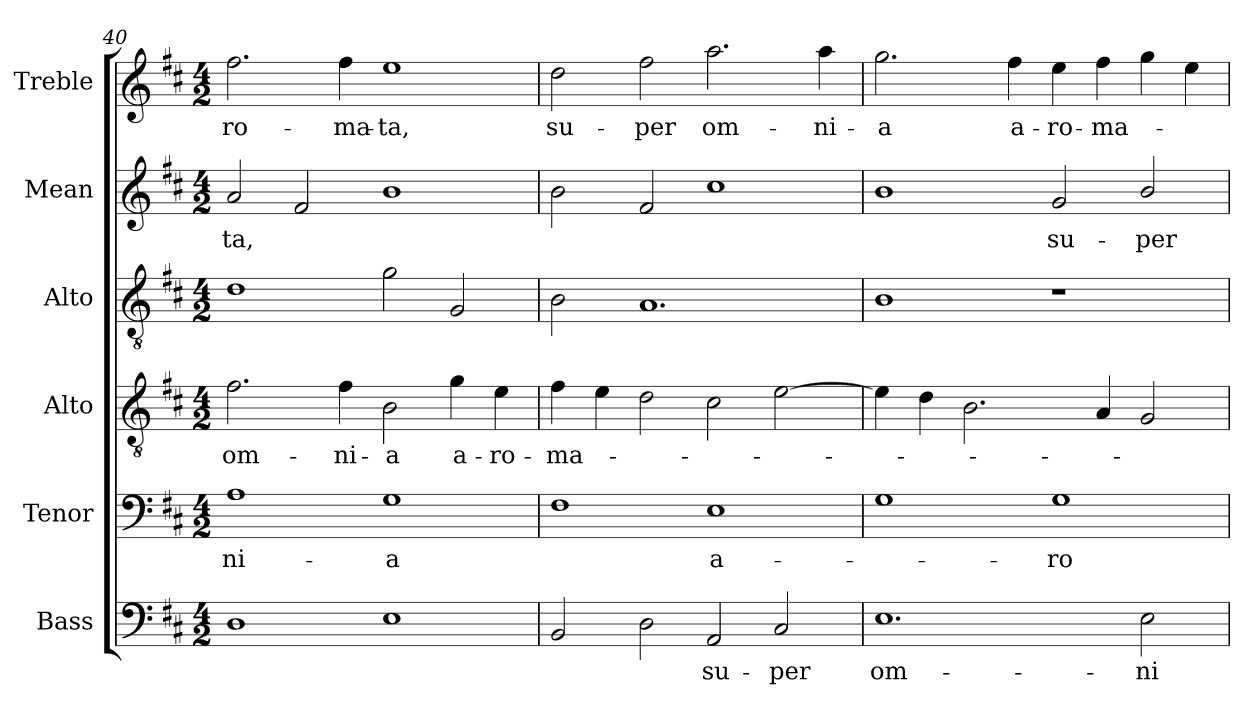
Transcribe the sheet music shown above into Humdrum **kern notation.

**kern	**text	**kern	**text	**kern	**text	**kern	**kern	**text	**kern	**text
*part6	*part6	*part5	*part5	*part4	*part4	*part3	*part2	*part2	*part1	*part1
*staff6	*staff6	*staff5	*staff5	*staff4	*staff4	*staff3	*staff2	*staff2	*staff1	*staff1
*I"Bass	*	*I"Tenor	*	*I"Alto	*	*I"Alto	*I"Mean	*	*I"Treble	*
*I'B.	*	*I'T.	*	*I'A.	*	*I'A.	*I'M.	*	*I'Tr.	*
*clefF4	*	*clefF4	*	*clefGv2	*	*clefGv2	*clefG2	*	*clefG2	*
*	*	*	*	*ITrd7c12	*	*ITrd7c12	*	*	*	*
*k[f#c#]	*	*k[f#c#]	*	*k[f#c#]	*	*k[f#c#]	*k[f#c#]	*	*k[f#c#]	*
*D:	*	*D:	*	*D:	*	*D:	*D:	*	*D:	*
*M4/2	*	*M4/2	*	*M4/2	*	*M4/2	*M4/2	*	*M4/2	*
=40	=40	=40	=40	=40	=40	=40	=40	=40	=40	=40
!	!	!	!LO:LY:b:color=#000000	!	!	!	!	!	!	!
!	!	!	!	!	!LO:LY:b:color=#000000	!	!	!	!	!
!	!	!	!	!	!	!	!	!LO:LY:b:color=#000000	!	!
!	!	!	!	!	!	!	!	!	!	!LO:LY:b:color=#000000
1Di	.	1Ai	-ni-	2.F#i\	om-	1Di	2ai/	ta,	2.ff#i\	-ro-
.	.	.	.	.	.	.	2f#i/	.	.	.
!	!	!	!	!	!LO:LY:b:color=#000000	!	!	!	!	!
!	!	!	!	!	!	!	!	!	!	!LO:LY:b:color=#000000
.	.	.	.	4F#i\	-ni-	.	.	.	4ff#i\	-ma-
!	!	!	!LO:LY:b:color=#000000	!	!	!	!	!	!	!
!	!	!	!	!	!LO:LY:b:color=#000000	!	!	!	!	!
!	!	!	!	!	!	!	!	!	!	!LO:LY:b:color=#000000
1Ei	.	1Gi	-a	2BBi\	-a	2Gi\	1bi	.	1eei	-ta,
!	!	!	!	!	!LO:LY:b:color=#000000	!	!	!	!	!
.	.	.	.	4Gi\	a-	2GGi/	.	.	.	.
!	!	!	!	!	!LO:LY:b:color=#000000	!	!	!	!	!
.	.	.	.	4Ei\	-ro-	.	.	.	.	.
!!LO:LB:g=z
=41	=41	=41	=41	=41	=41	=41	=41	=41	=41	=41
!	!	!	!	!	!LO:LY:b:color=#000000	!	!	!	!	!
!	!	!	!	!	!	!	!	!	!	!LO:LY:b:color=#000000
2BBi/	.	1F#i	.	4F#i\	-ma-	2BBi\	2bi\	.	2ddi\	su-
.	.	.	.	4Ei\	.	.	.	.	.	.
!	!	!	!	!	!	!	!	!	!	!LO:LY:b:color=#000000
2Di\	.	.	.	2Di\	.	1.AAi	2f#i/	.	2ff#i\	-per
!	!LO:LY:b:color=#000000	!	!	!	!	!	!	!	!	!
!	!	!	!LO:LY:b:color=#000000	!	!	!	!	!	!	!
!	!	!	!	!	!	!	!	!	!	!LO:LY:b:color=#000000
2AAi/	su-	1Ei	a-	2C#i\	.	.	1cc#i	.	2.aai\	om-
!	!LO:LY:b:color=#000000	!	!	!	!	!	!	!	!	!
2C#i/	-per	.	.	[>2Ei\	.	.	.	.	.	.
!	!	!	!	!	!	!	!	!	!	!LO:LY:b:color=#000000
.	.	.	.	.	.	.	.	.	4aai\	-ni-
=42	=42	=42	=42	=42	=42	=42	=42	=42	=42	=42
!	!LO:LY:b:color=#000000	!	!	!	!	!	!	!	!	!
!	!	!	!	!	!	!	!	!	!	!LO:LY:b:color=#000000
1.Ei	om-	1Gi	.	4Ei\]	.	1BBi	1bi	.	2.ggi\	-a
.	.	.	.	4Di\	.	.	.	.	.	.
.	.	.	.	2.BBi\	.	.	.	.	.	.
!	!	!	!	!	!	!	!	!	!	!LO:LY:b:color=#000000
.	.	.	.	.	.	.	.	.	4ff#i\	a-
!	!	!	!LO:LY:b:color=#000000	!	!	!	!	!	!	!
!	!	!	!	!	!	!	!	!LO:LY:b:color=#000000	!	!
!	!	!	!	!	!	!	!	!	!	!LO:LY:b:color=#000000
.	.	1Gi	-ro-	.	.	1r	2gi/	su-	4eei\	-ro-
!	!	!	!	!	!	!	!	!	!	!LO:LY:b:color=#000000
.	.	.	.	4AAi/	.	.	.	.	4ff#i\	-ma-
!	!LO:LY:b:color=#000000	!	!	!	!	!	!	!	!	!
!	!	!	!	!	!	!	!	!LO:LY:b:color=#000000	!	!
2Ei\	-ni-	.	.	2GGi/	.	.	2bi/	-per	4ggi\	.
.	.	.	.	.	.	.	.	.	4eei\	.
=	=	=	=	=	=	=	=	=	=	=
*-	*-	*-	*-	*-	*-	*-	*-	*-	*-	*-
